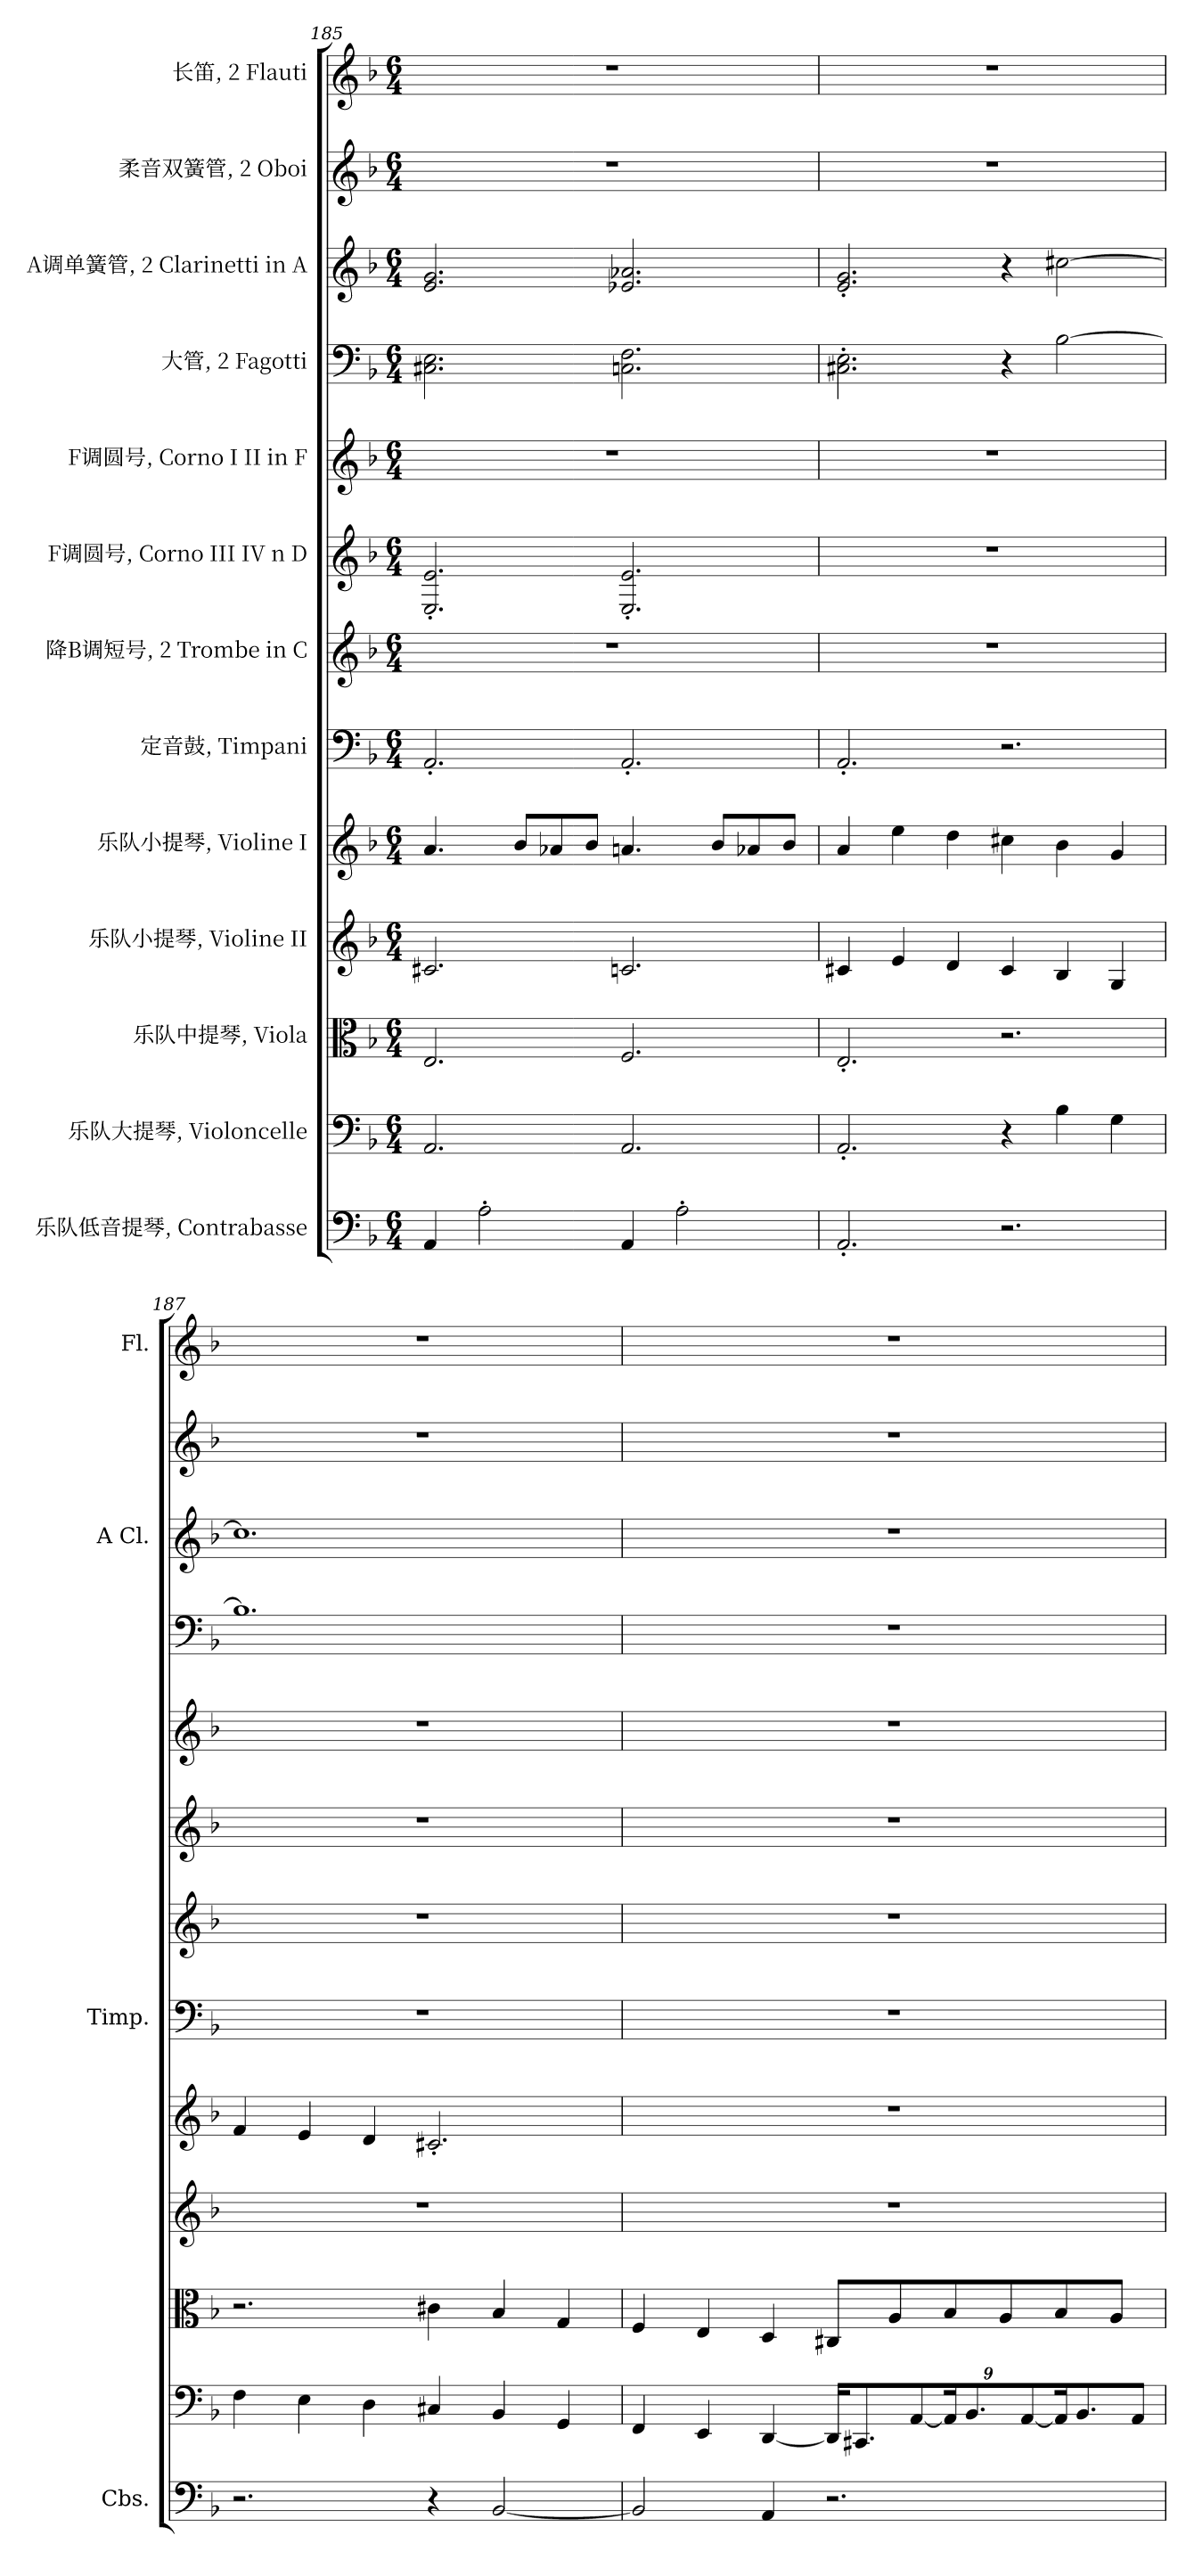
**kern	**kern	**kern	**kern	**kern	**kern	**kern	**kern	**kern	**kern	**kern	**kern	**kern
*part13	*part12	*part11	*part10	*part9	*part8	*part7	*part6	*part5	*part4	*part3	*part2	*part1
*staff13	*staff12	*staff11	*staff10	*staff9	*staff8	*staff7	*staff6	*staff5	*staff4	*staff3	*staff2	*staff1
*I"乐队低音提琴, Contrabasse	*I"乐队大提琴, Violoncelle	*I"乐队中提琴, Viola	*I"乐队小提琴, Violine II	*I"乐队小提琴, Violine I	*I"定音鼓, Timpani	*I"降B调短号, 2 Trombe in C	*I"F调圆号, Corno III IV n D	*I"F调圆号, Corno I II in F	*I"大管, 2 Fagotti	*I"A调单簧管, 2 Clarinetti in A	*I"柔音双簧管, 2 Oboi	*I"长笛, 2 Flauti
*I'Cbs.	*	*	*	*	*I'Timp.	*	*	*	*	*I'A Cl.	*	*I'Fl.
!!LO:PB:g=z
*clefF4	*clefF4	*clefC3	*clefG2	*clefG2	*clefF4	*clefG2	*clefG2	*clefG2	*clefF4	*clefG2	*clefG2	*clefG2
*ITrd7c12	*	*	*	*	*	*ITrd1c2	*ITrd4c7	*ITrd4c7	*	*ITrd2c3	*ITrd2c3	*
*k[b-]	*k[b-]	*k[b-]	*k[b-]	*k[b-]	*k[b-]	*k[b-e-a-]	*k[b-e-]	*k[b-e-]	*k[b-]	*k[f#c#]	*k[f#c#]	*k[b-]
*M6/4	*M6/4	*M6/4	*M6/4	*M6/4	*M6/4	*M6/4	*M6/4	*M6/4	*M6/4	*M6/4	*M6/4	*M6/4
*MM227	*MM227	*MM227	*MM227	*MM227	*MM227	*MM227	*MM227	*MM227	*MM227	*MM227	*MM227	*MM227
=185	=185	=185	=185	=185	=185	=185	=185	=185	=185	=185	=185	=185
4AAA/	2.AA/	2.E/	2.c#X/	4.a/	2.AA'/	1.r	2.AA/' 2.A/'	1.r	2.C#X\ 2.E\	2.c#/ 2.e/	1.r	1.r
2AA'\	.	.	.	.	.	.	.	.	.	.	.	.
.	.	.	.	8b-/L	.	.	.	.	.	.	.	.
.	.	.	.	8a-X/	.	.	.	.	.	.	.	.
.	.	.	.	8b-/J	.	.	.	.	.	.	.	.
4AAA/	2.AA/	2.F/	2.cn/	4.an/	2.AA'/	.	2.AA/' 2.A/'	.	2.Cn\ 2.F\	2.cn/ 2.fn/	.	.
2AA'\	.	.	.	.	.	.	.	.	.	.	.	.
.	.	.	.	8b-/L	.	.	.	.	.	.	.	.
.	.	.	.	8a-X/	.	.	.	.	.	.	.	.
.	.	.	.	8b-/J	.	.	.	.	.	.	.	.
=186	=186	=186	=186	=186	=186	=186	=186	=186	=186	=186	=186	=186
*	*	*	*	*	*	*	*	*	*	*	*	*MM217
2.AAA'/	2.AA'/	2.E'/	4c#X/	4a/	2.AA'/	1.r	1.r	1.r	2.C#X\' 2.E\'	2.c#/' 2.e/'	1.r	1.r
.	.	.	4e/	4ee\	.	.	.	.	.	.	.	.
.	.	.	4d/	4dd\	.	.	.	.	.	.	.	.
2.r	4r	2.r	4c#/	4cc#X\	2.r	.	.	.	4r	4r	.	.
.	4B-\	.	4B-/	4b-\	.	.	.	.	[2B-\	[2a#X\	.	.
.	4G\	.	4G/	4g/	.	.	.	.	.	.	.	.
=187	=187	=187	=187	=187	=187	=187	=187	=187	=187	=187	=187	=187
*	*	*	*	*	*	*	*	*	*	*	*	*MM222
2.r	4F\	2.r	1.r	4f/	1.r	1.r	1.r	1.r	1.B-]	1.a#]	1.r	1.r
.	4E\	.	.	4e/	.	.	.	.	.	.	.	.
.	4D\	.	.	4d/	.	.	.	.	.	.	.	.
4r	4C#X/	4c#X\	.	2.c#X'/	.	.	.	.	.	.	.	.
[2BBB-/	4BB-/	4B-/	.	.	.	.	.	.	.	.	.	.
.	4GG/	4G/	.	.	.	.	.	.	.	.	.	.
!!LO:PB:g=z
=188	=188	=188	=188	=188	=188	=188	=188	=188	=188	=188	=188	=188
*	*	*	*	*	*	*	*	*	*	*	*	*MM218
2BBB-/]	4FF/	4F/	1.r	1.r	1.r	1.r	1.r	1.r	1.r	1.r	1.r	1.r
.	4EE/	4E/	.	.	.	.	.	.	.	.	.	.
4AAA/	[4DD/	4D/	.	.	.	.	.	.	.	.	.	.
*	*Xbrackettup	*	*	*	*	*	*	*	*	*	*	*
2.r	24DD/KL]	8C#X/L	.	.	.	.	.	.	.	.	.	.
.	12.CC#X/	.	.	.	.	.	.	.	.	.	.	.
.	.	8A/	.	.	.	.	.	.	.	.	.	.
.	[12AA/	.	.	.	.	.	.	.	.	.	.	.
.	24AA/K]	8B-/	.	.	.	.	.	.	.	.	.	.
.	12.BB-/	.	.	.	.	.	.	.	.	.	.	.
.	.	8A/	.	.	.	.	.	.	.	.	.	.
.	[12AA/	.	.	.	.	.	.	.	.	.	.	.
.	24AA/K]	8B-/	.	.	.	.	.	.	.	.	.	.
.	12.BB-/	.	.	.	.	.	.	.	.	.	.	.
.	.	8A/J	.	.	.	.	.	.	.	.	.	.
.	12AA/J	.	.	.	.	.	.	.	.	.	.	.
=	=	=	=	=	=	=	=	=	=	=	=	=
*-	*-	*-	*-	*-	*-	*-	*-	*-	*-	*-	*-	*-
